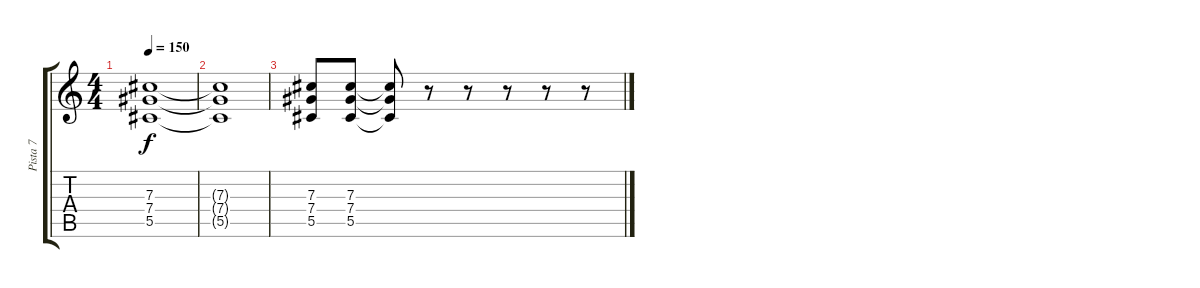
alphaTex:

\track ("Pista 7" "Pista 7") {instrument distortionguitar}
\staff {score tabs}
\tuning (Eb4 Bb3 Gb3 Db3 Ab2 Eb2) {hide}
\ts (4 4)
\tempo 150
\clef g2
\ks c
(7.3 7.4 5.5).1{dy f balance 8} |
(7.3{t} 7.4{t} 5.5{t}).1 |
(7.3 7.4 5.5).8{balance 8} (7.3 7.4 5.5).8 (7.3{t} 7.4{t} 5.5{t}).8 r.8 r.8 r.8 r.8 r.8
